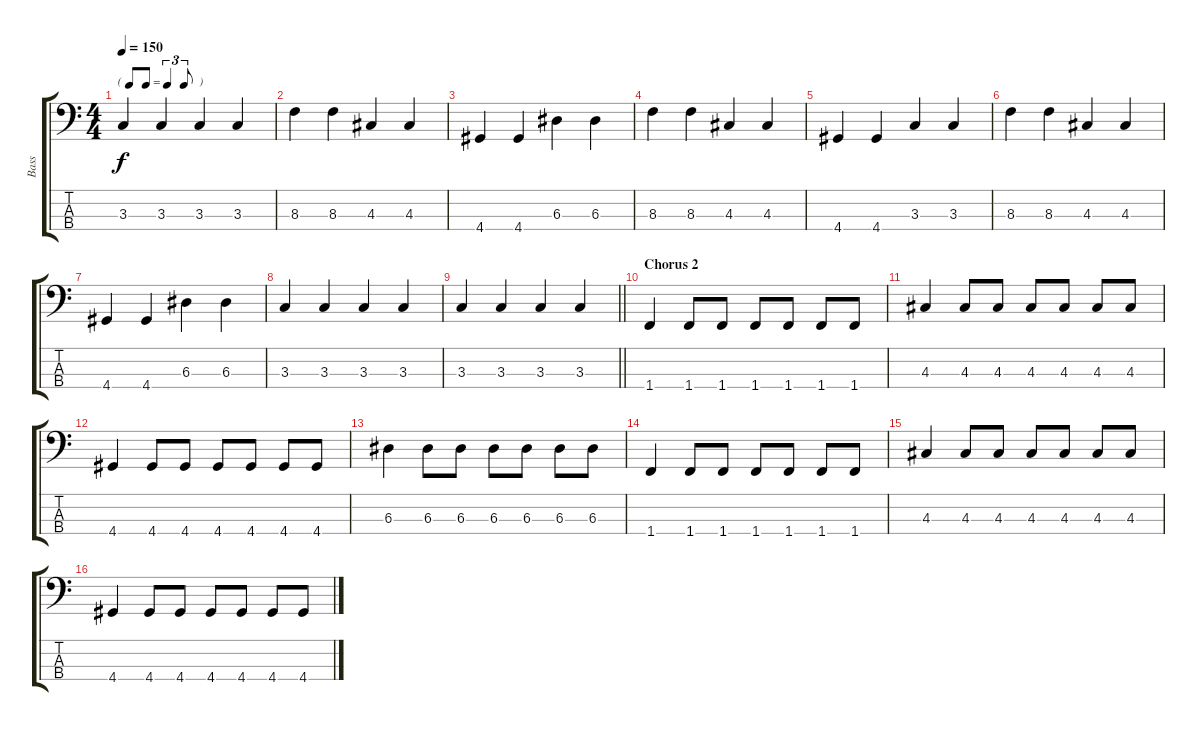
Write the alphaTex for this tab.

\track ("Bass" "Bass") {instrument electricbassfinger}
\staff {score tabs}
\tuning (G2 D2 A1 E1) {hide}
\ts (4 4)
\tf triplet8th
\tempo 150
\clef f4
\ks c
3.3.4{dy f} 3.3.4 3.3.4 3.3.4 |
8.3.4 8.3.4 4.3.4 4.3.4 |
4.4.4 4.4.4 6.3.4 6.3.4 |
8.3.4 8.3.4 4.3.4 4.3.4 |
4.4.4 4.4.4 3.3.4 3.3.4 |
8.3.4 8.3.4 4.3.4 4.3.4 |
4.4.4 4.4.4 6.3.4 6.3.4 |
3.3.4 3.3.4 3.3.4 3.3.4 |
\barLineRight lightlight
3.3.4 3.3.4 3.3.4 3.3.4 |
\section ("" "Chorus 2")
1.4.4 1.4.8 1.4.8 1.4.8 1.4.8 1.4.8 1.4.8 |
4.3.4 4.3.8 4.3.8 4.3.8 4.3.8 4.3.8 4.3.8 |
4.4.4 4.4.8 4.4.8 4.4.8 4.4.8 4.4.8 4.4.8 |
6.3.4 6.3.8 6.3.8 6.3.8 6.3.8 6.3.8 6.3.8 |
1.4.4 1.4.8 1.4.8 1.4.8 1.4.8 1.4.8 1.4.8 |
4.3.4 4.3.8 4.3.8 4.3.8 4.3.8 4.3.8 4.3.8 |
4.4.4 4.4.8 4.4.8 4.4.8 4.4.8 4.4.8 4.4.8
